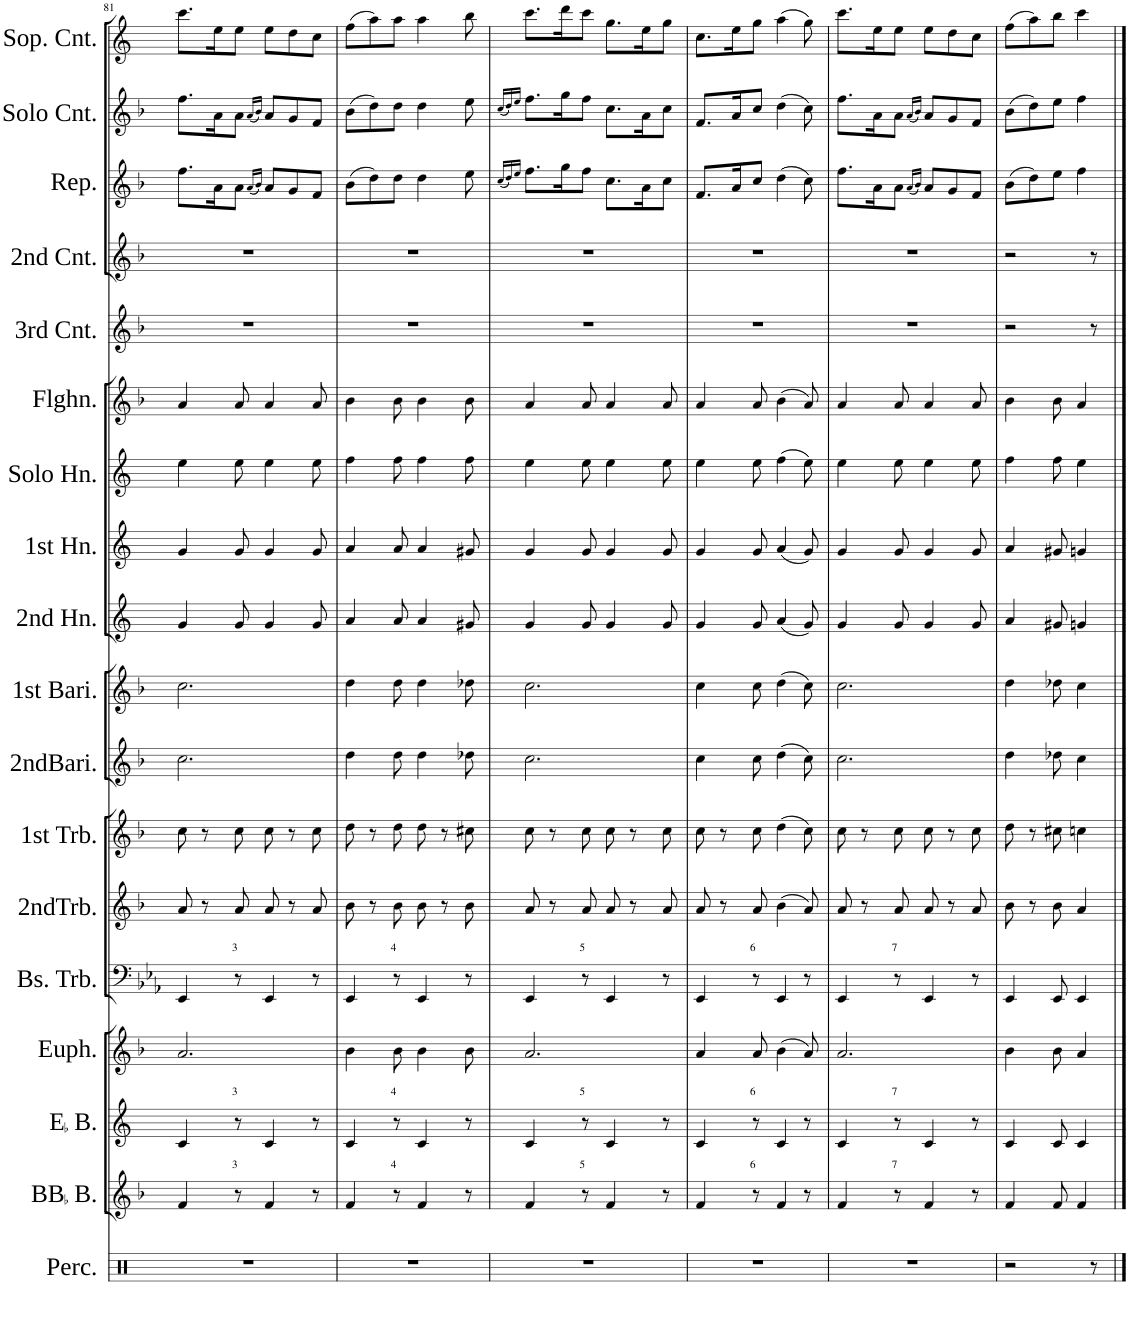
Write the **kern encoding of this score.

**kern	**kern	**kern	**kern	**kern	**kern	**kern	**kern	**kern	**kern	**kern	**kern	**kern	**kern	**kern	**kern	**kern	**kern
*part18	*part17	*part16	*part15	*part14	*part13	*part12	*part11	*part10	*part9	*part8	*part7	*part6	*part5	*part4	*part3	*part2	*part1
*staff18	*staff17	*staff16	*staff15	*staff14	*staff13	*staff12	*staff11	*staff10	*staff9	*staff8	*staff7	*staff6	*staff5	*staff4	*staff3	*staff2	*staff1
*I"Percussion	*I"BBaccidentalFlat Bass	*I"EaccidentalFlat Bass	*I"Euphonium	*I"Bass Trombone	*I"2nd Trombone	*I"1st Trombone	*I"2nd Baritone	*I"1st Baritone	*I"2nd Horn	*I"1st Horn	*I"Solo Horn	*I"Flugel Horn	*I"3rd Cornet	*I"2nd Cornet	*I"Repiano	*I"Solo Cornet	*I"Soprano Cornet
*I'Perc.	*I'BBaccidentalFlat B.	*I'EaccidentalFlat B.	*I'Euph.	*I'Bs. Trb.	*I'2ndTrb.	*I'1st Trb.	*I'2ndBari.	*I'1st Bari.	*I'2nd Hn.	*I'1st Hn.	*I'Solo Hn.	*I'Flghn.	*I'3rd Cnt.	*I'2nd Cnt.	*I'Rep.	*I'Solo Cnt.	*I'Sop. Cnt.
!!LO:PB:g=z
*clefX	*clefG2	*clefG2	*clefG2	*clefF4	*clefG2	*clefG2	*clefG2	*clefG2	*clefG2	*clefG2	*clefG2	*clefG2	*clefG2	*clefG2	*clefG2	*clefG2	*clefG2
*	*Trd15c26	*Trd12c21	*Trd8c14	*	*Trd8c14	*Trd8c14	*Trd8c14	*Trd8c14	*Trd5c9	*Trd5c9	*Trd5c9	*Trd1c2	*Trd1c2	*Trd1c2	*Trd1c2	*Trd1c2	*Trd-2c-3
*k[]	*k[b-]	*k[]	*k[b-]	*k[b-e-a-]	*k[b-]	*k[b-]	*k[b-]	*k[b-]	*k[]	*k[]	*k[]	*k[b-]	*k[b-]	*k[b-]	*k[b-]	*k[b-]	*k[]
*M6/8	*M6/8	*M6/8	*M6/8	*M6/8	*M6/8	*M6/8	*M6/8	*M6/8	*M6/8	*M6/8	*M6/8	*M6/8	*M6/8	*M6/8	*M6/8	*M6/8	*M6/8
=81	=81	=81	=81	=81	=81	=81	=81	=81	=81	=81	=81	=81	=81	=81	=81	=81	=81
2.r	4f/	4c/	2.a/	4EE-/	8a/	8cc\	2.cc\	2.cc\	4g/	4g/	4ee\	4a/	2.r	2.r	8.ff\L	8.ff\L	8.ccc\L
.	.	.	.	.	8r	8r	.	.	.	.	.	.	.	.	.	.	.
.	.	.	.	.	.	.	.	.	.	.	.	.	.	.	16a\K	16a\K	16ee\K
!	!	!	!	!LO:TX:a:t=3	!	!	!	!	!	!	!	!	!	!	!	!	!
!	!	!LO:TX:a:t=3	!	!	!	!	!	!	!	!	!	!	!	!	!	!	!
!	!LO:TX:a:t=3	!	!	!	!	!	!	!	!	!	!	!	!	!	!	!	!
.	8r	8r	.	8r	8a/	8cc\	.	.	8g/	8g/	8ee\	8a/	.	.	8a\J	8a\J	8ee\J
.	.	.	.	.	.	.	.	.	.	.	.	.	.	.	(16qa/LL	(16qa/LL	.
.	.	.	.	.	.	.	.	.	.	.	.	.	.	.	16qb-/JJ)	16qb-/JJ)	.
.	4f/	4c/	.	4EE-/	8a/	8cc\	.	.	4g/	4g/	4ee\	4a/	.	.	8a/L	8a/L	8ee\L
.	.	.	.	.	8r	8r	.	.	.	.	.	.	.	.	8g/	8g/	8dd\
.	8r	8r	.	8r	8a/	8cc\	.	.	8g/	8g/	8ee\	8a/	.	.	8f/J	8f/J	8cc\J
=82	=82	=82	=82	=82	=82	=82	=82	=82	=82	=82	=82	=82	=82	=82	=82	=82	=82
2.r	4f/	4c/	4b-\	4EE-/	8b-\	8dd\	4dd\	4dd\	4a/	4a/	4ff\	4b-\	2.r	2.r	(8b-\L	(8b-\L	(8ff\L
.	.	.	.	.	8r	8r	.	.	.	.	.	.	.	.	8dd\)	8dd\)	8aa\)
!	!	!	!	!LO:TX:a:t=4	!	!	!	!	!	!	!	!	!	!	!	!	!
!	!	!LO:TX:a:t=4	!	!	!	!	!	!	!	!	!	!	!	!	!	!	!
!	!LO:TX:a:t=4	!	!	!	!	!	!	!	!	!	!	!	!	!	!	!	!
.	8r	8r	8b-\	8r	8b-\	8dd\	8dd\	8dd\	8a/	8a/	8ff\	8b-\	.	.	8dd\J	8dd\J	8aa\J
.	4f/	4c/	4b-\	4EE-/	8b-\	8dd\	4dd\	4dd\	4a/	4a/	4ff\	4b-\	.	.	4dd\	4dd\	4aa\
.	.	.	.	.	8r	8r	.	.	.	.	.	.	.	.	.	.	.
.	8r	8r	8b-\	8r	8b-\	8cc#X\	8dd-X\	8dd-X\	8g#X/	8g#X/	8ff\	8b-\	.	.	8ee\	8ee\	8bb\
=83	=83	=83	=83	=83	=83	=83	=83	=83	=83	=83	=83	=83	=83	=83	=83	=83	=83
.	.	.	.	.	.	.	.	.	.	.	.	.	.	.	(16qcc/LL	(16qcc/LL	.
.	.	.	.	.	.	.	.	.	.	.	.	.	.	.	16qdd/)	16qdd/)	.
.	.	.	.	.	.	.	.	.	.	.	.	.	.	.	16qee/JJ	16qee/JJ	.
2.r	4f/	4c/	2.a/	4EE-/	8a/	8cc\	2.cc\	2.cc\	4g/	4g/	4ee\	4a/	2.r	2.r	8.ff\L	8.ff\L	8.ccc\L
.	.	.	.	.	8r	8r	.	.	.	.	.	.	.	.	.	.	.
.	.	.	.	.	.	.	.	.	.	.	.	.	.	.	16gg\K	16gg\K	16ddd\K
!	!	!	!	!LO:TX:a:t=5	!	!	!	!	!	!	!	!	!	!	!	!	!
!	!	!LO:TX:a:t=5	!	!	!	!	!	!	!	!	!	!	!	!	!	!	!
!	!LO:TX:a:t=5	!	!	!	!	!	!	!	!	!	!	!	!	!	!	!	!
.	8r	8r	.	8r	8a/	8cc\	.	.	8g/	8g/	8ee\	8a/	.	.	8ff\J	8ff\J	8ccc\J
.	4f/	4c/	.	4EE-/	8a/	8cc\	.	.	4g/	4g/	4ee\	4a/	.	.	8.cc\L	8.cc\L	8.gg\L
.	.	.	.	.	8r	8r	.	.	.	.	.	.	.	.	.	.	.
.	.	.	.	.	.	.	.	.	.	.	.	.	.	.	16a\K	16a\K	16ee\K
.	8r	8r	.	8r	8a/	8cc\	.	.	8g/	8g/	8ee\	8a/	.	.	8cc\J	8cc\J	8gg\J
=84	=84	=84	=84	=84	=84	=84	=84	=84	=84	=84	=84	=84	=84	=84	=84	=84	=84
2.r	4f/	4c/	4a/	4EE-/	8a/	8cc\	4cc\	4cc\	4g/	4g/	4ee\	4a/	2.r	2.r	8.f/L	8.f/L	8.cc\L
.	.	.	.	.	8r	8r	.	.	.	.	.	.	.	.	.	.	.
.	.	.	.	.	.	.	.	.	.	.	.	.	.	.	16a/K	16a/K	16ee\K
!	!	!	!	!LO:TX:a:t=6	!	!	!	!	!	!	!	!	!	!	!	!	!
!	!	!LO:TX:a:t=6	!	!	!	!	!	!	!	!	!	!	!	!	!	!	!
!	!LO:TX:a:t=6	!	!	!	!	!	!	!	!	!	!	!	!	!	!	!	!
.	8r	8r	8a/	8r	8a/	8cc\	8cc\	8cc\	8g/	8g/	8ee\	8a/	.	.	8cc/J	8cc/J	8gg\J
.	4f/	4c/	(4b-\	4EE-/	(4b-\	(4dd\	(4dd\	(4dd\	(4a/	(4a/	(4ff\	(4b-\	.	.	(4dd\	(4dd\	(4aa\
.	8r	8r	8a/)	8r	8a/)	8cc\)	8cc\)	8cc\)	8g/)	8g/)	8ee\)	8a/)	.	.	8cc\)	8cc\)	8gg\)
=85	=85	=85	=85	=85	=85	=85	=85	=85	=85	=85	=85	=85	=85	=85	=85	=85	=85
2.r	4f/	4c/	2.a/	4EE-/	8a/	8cc\	2.cc\	2.cc\	4g/	4g/	4ee\	4a/	2.r	2.r	8.ff\L	8.ff\L	8.ccc\L
.	.	.	.	.	8r	8r	.	.	.	.	.	.	.	.	.	.	.
.	.	.	.	.	.	.	.	.	.	.	.	.	.	.	16a\K	16a\K	16ee\K
!	!	!	!	!LO:TX:a:t=7	!	!	!	!	!	!	!	!	!	!	!	!	!
!	!	!LO:TX:a:t=7	!	!	!	!	!	!	!	!	!	!	!	!	!	!	!
!	!LO:TX:a:t=7	!	!	!	!	!	!	!	!	!	!	!	!	!	!	!	!
.	8r	8r	.	8r	8a/	8cc\	.	.	8g/	8g/	8ee\	8a/	.	.	8a\J	8a\J	8ee\J
.	.	.	.	.	.	.	.	.	.	.	.	.	.	.	(16qa/LL	(16qa/LL	.
.	.	.	.	.	.	.	.	.	.	.	.	.	.	.	16qb-/JJ)	16qb-/JJ)	.
.	4f/	4c/	.	4EE-/	8a/	8cc\	.	.	4g/	4g/	4ee\	4a/	.	.	8a/L	8a/L	8ee\L
.	.	.	.	.	8r	8r	.	.	.	.	.	.	.	.	8g/	8g/	8dd\
.	8r	8r	.	8r	8a/	8cc\	.	.	8g/	8g/	8ee\	8a/	.	.	8f/J	8f/J	8cc\J
=86	=86	=86	=86	=86	=86	=86	=86	=86	=86	=86	=86	=86	=86	=86	=86	=86	=86
2r	4f/	4c/	4b-\	4EE-/	8b-\	8dd\	4dd\	4dd\	4a/	4a/	4ff\	4b-\	2r	2r	(8b-\L	(8b-\L	(8ff\L
.	.	.	.	.	8r	8r	.	.	.	.	.	.	.	.	8dd\)	8dd\)	8aa\)
.	8f/	8c/	8b-\	8EE-/	8b-\	8cc#X\	8dd-X\	8dd-X\	8g#X/	8g#X/	8ff\	8b-\	.	.	8ee\J	8ee\J	8bb\J
.	4f/	4c/	4a/	4EE-/	4a/	4ccn\	4cc\	4cc\	4gn/	4gn/	4ee\	4a/	.	.	4ff\	4ff\	4ccc\
8r	.	.	.	.	.	.	.	.	.	.	.	.	8r	8r	.	.	.
==	==	==	==	==	==	==	==	==	==	==	==	==	==	==	==	==	==
*-	*-	*-	*-	*-	*-	*-	*-	*-	*-	*-	*-	*-	*-	*-	*-	*-	*-
